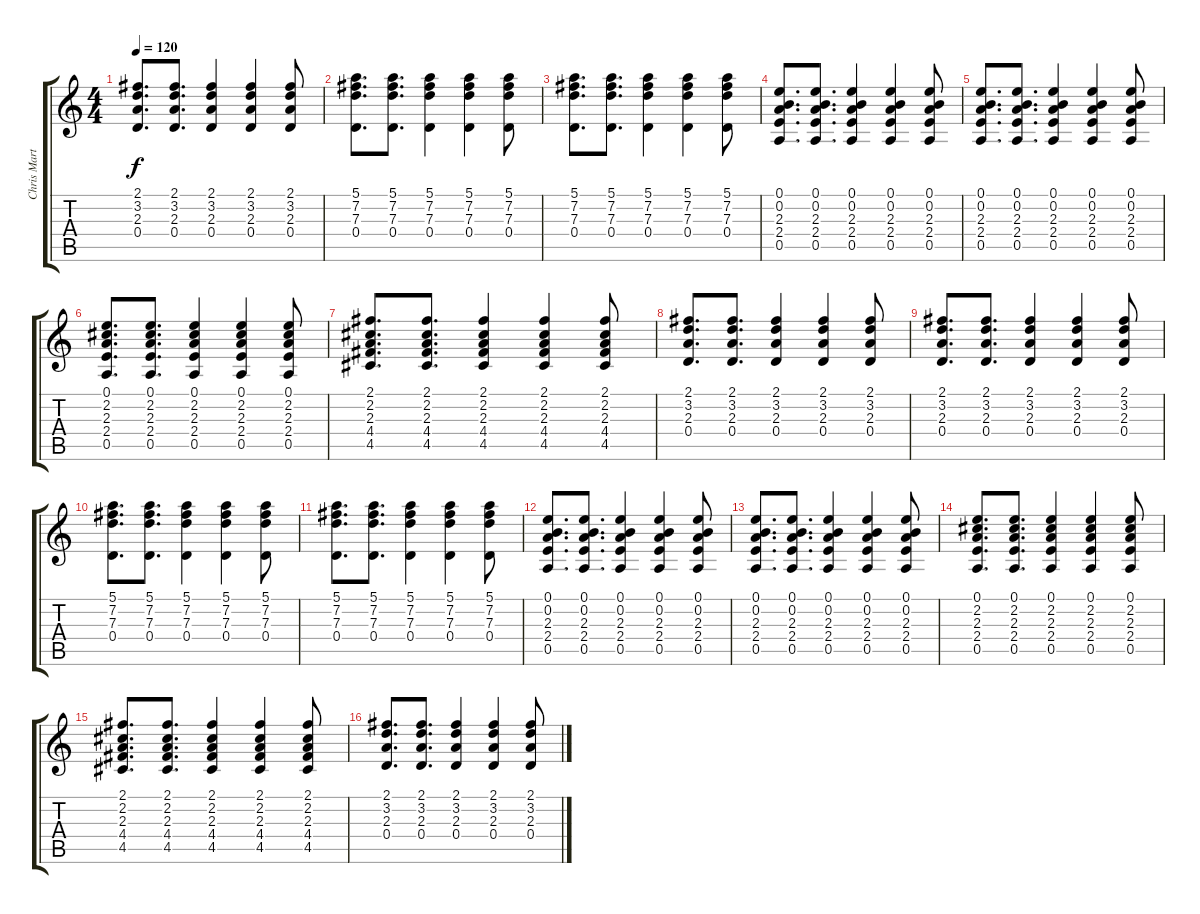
\track ("Chris Martin" "Chris Mart") {instrument acousticguitarsteel}
\staff {score tabs}
\tuning (E4 B3 G3 D3 A2 E2) {hide}
\ts (4 4)
\tempo 120
\clef g2
\ks c
(2.1 3.2 2.3 0.4).8{d dy f} (2.1 3.2 2.3 0.4).8{d} (2.1 3.2 2.3 0.4).4 (2.1 3.2 2.3 0.4).4 (2.1 3.2 2.3 0.4).8 |
(5.1 7.2 7.3 0.4).8{d} (5.1 7.2 7.3 0.4).8{d} (5.1 7.2 7.3 0.4).4 (5.1 7.2 7.3 0.4).4 (5.1 7.2 7.3 0.4).8 |
(5.1 7.2 7.3 0.4).8{d} (5.1 7.2 7.3 0.4).8{d} (5.1 7.2 7.3 0.4).4 (5.1 7.2 7.3 0.4).4 (5.1 7.2 7.3 0.4).8 |
(0.1 0.2 2.3 2.4 0.5).8{d} (0.1 0.2 2.3 2.4 0.5).8{d} (0.1 0.2 2.3 2.4 0.5).4 (0.1 0.2 2.3 2.4 0.5).4 (0.1 0.2 2.3 2.4 0.5).8 |
(0.1 0.2 2.3 2.4 0.5).8{d} (0.1 0.2 2.3 2.4 0.5).8{d} (0.1 0.2 2.3 2.4 0.5).4 (0.1 0.2 2.3 2.4 0.5).4 (0.1 0.2 2.3 2.4 0.5).8 |
(0.1 2.2 2.3 2.4 0.5).8{d} (0.1 2.2 2.3 2.4 0.5).8{d} (0.1 2.2 2.3 2.4 0.5).4 (0.1 2.2 2.3 2.4 0.5).4 (0.1 2.2 2.3 2.4 0.5).8 |
(2.1 2.2 2.3 4.4 4.5).8{d} (2.1 2.2 2.3 4.4 4.5).8{d} (2.1 2.2 2.3 4.4 4.5).4 (2.1 2.2 2.3 4.4 4.5).4 (2.1 2.2 2.3 4.4 4.5).8 |
(2.1 3.2 2.3 0.4).8{d} (2.1 3.2 2.3 0.4).8{d} (2.1 3.2 2.3 0.4).4 (2.1 3.2 2.3 0.4).4 (2.1 3.2 2.3 0.4).8 |
(2.1 3.2 2.3 0.4).8{d} (2.1 3.2 2.3 0.4).8{d} (2.1 3.2 2.3 0.4).4 (2.1 3.2 2.3 0.4).4 (2.1 3.2 2.3 0.4).8 |
(5.1 7.2 7.3 0.4).8{d} (5.1 7.2 7.3 0.4).8{d} (5.1 7.2 7.3 0.4).4 (5.1 7.2 7.3 0.4).4 (5.1 7.2 7.3 0.4).8 |
(5.1 7.2 7.3 0.4).8{d} (5.1 7.2 7.3 0.4).8{d} (5.1 7.2 7.3 0.4).4 (5.1 7.2 7.3 0.4).4 (5.1 7.2 7.3 0.4).8 |
(0.1 0.2 2.3 2.4 0.5).8{d} (0.1 0.2 2.3 2.4 0.5).8{d} (0.1 0.2 2.3 2.4 0.5).4 (0.1 0.2 2.3 2.4 0.5).4 (0.1 0.2 2.3 2.4 0.5).8 |
(0.1 0.2 2.3 2.4 0.5).8{d} (0.1 0.2 2.3 2.4 0.5).8{d} (0.1 0.2 2.3 2.4 0.5).4 (0.1 0.2 2.3 2.4 0.5).4 (0.1 0.2 2.3 2.4 0.5).8 |
(0.1 2.2 2.3 2.4 0.5).8{d} (0.1 2.2 2.3 2.4 0.5).8{d} (0.1 2.2 2.3 2.4 0.5).4 (0.1 2.2 2.3 2.4 0.5).4 (0.1 2.2 2.3 2.4 0.5).8 |
(2.1 2.2 2.3 4.4 4.5).8{d} (2.1 2.2 2.3 4.4 4.5).8{d} (2.1 2.2 2.3 4.4 4.5).4 (2.1 2.2 2.3 4.4 4.5).4 (2.1 2.2 2.3 4.4 4.5).8 |
(2.1 3.2 2.3 0.4).8{d} (2.1 3.2 2.3 0.4).8{d} (2.1 3.2 2.3 0.4).4 (2.1 3.2 2.3 0.4).4 (2.1 3.2 2.3 0.4).8
